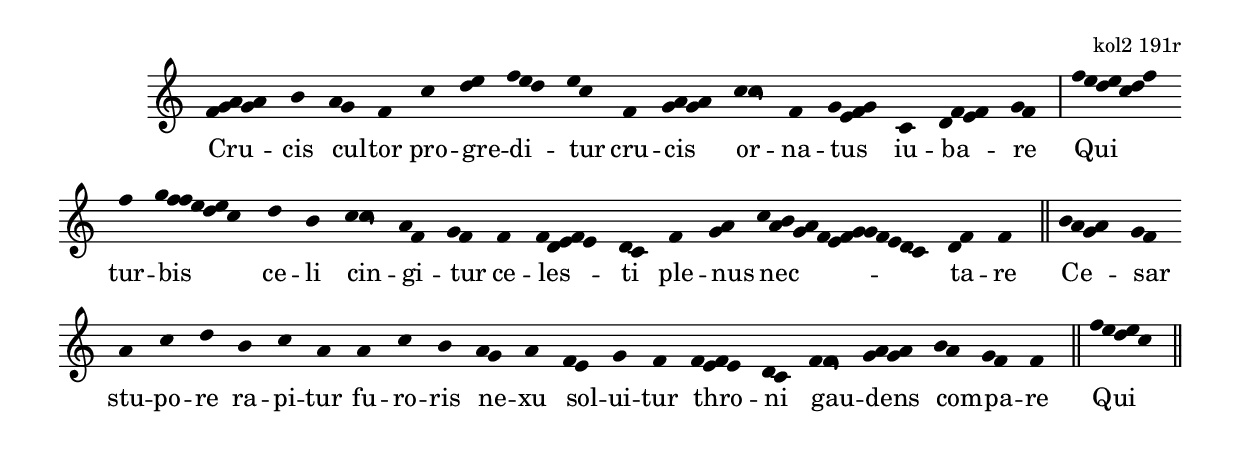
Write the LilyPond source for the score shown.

\version "2.19.32"

\include "../lib/synopsis.ily"

\score {
  \transpose c c' {
    \plainchant
    \melisma { f g a g a } b \bar "" \melisma { a g } f \bar "" c' \melisma { d' e' } \melisma { f' e' d' } \melisma { e' c' } \bar "" f \melisma { g a g a } \bar "" \melisma { c' \strophicus c' } f \melisma { g e f g } \bar "" c \melisma { d f e f } \bar "" \melisma { g f } \bar "|" \melisma { f' e' d' e' c' d' f' } \bar "" f' \melisma { g' f' f' e' d' e' c' } \bar "" d' b \bar "" \melisma { c' \strophicus c' } \melisma { a f } \melisma { g f } \bar "" f \melisma { f d e f e } \melisma { d c } \bar "" f \melisma { g a } \bar "" \melisma { c' a b g a f e f g g f e d c } \melisma { d f } f \bar "||" \melisma { b a g a } \melisma { g f } \bar "" a c' d' \bar "" b c' a \bar "" a c' b \bar "" \melisma { a g } a \bar "" \melisma { f e } g f \bar "" \melisma { f e f e } \melisma { d c } \bar "" \melisma { f \strophicus f } \bar "" \melisma { g a g a } \bar "" \melisma { b a } \melisma { g f } f \bar "||" \melisma { f' e' d' e' c' } \bar "||"
  }
  \addlyrics {
    Cru -- cis cul -- tor pro -- gre -- di -- tur cru -- cis or -- na -- tus iu -- ba --  re Qui tur -- bis ce -- li cin -- gi -- tur ce -- les -- ti ple -- nus nec -- ta -- re Ce -- sar stu -- po -- re ra -- pi -- tur fu -- ro -- ris ne -- xu sol -- ui -- tur thro -- ni gau --  dens com -- pa -- re Qui
  }
  \header {
    fontes = "kol2 191r"
  }
}
